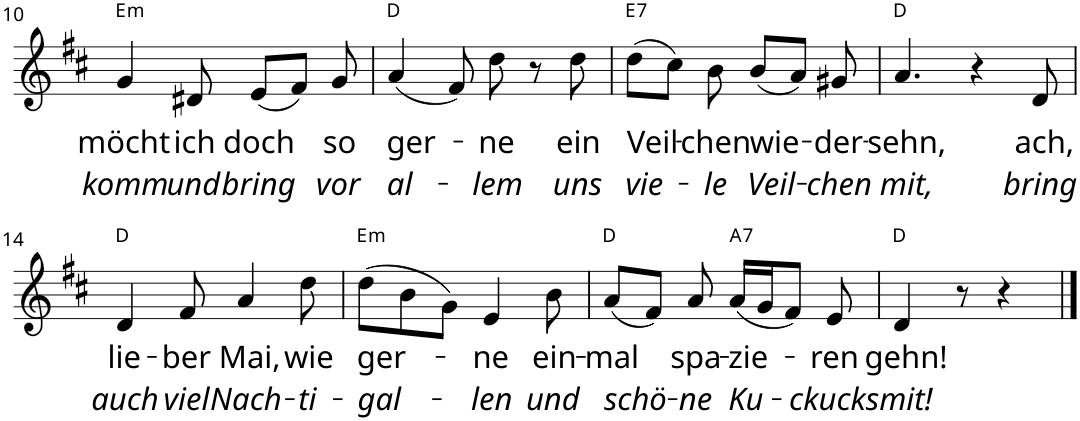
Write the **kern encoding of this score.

**kern	**text	**text	**harte
*part1	*part1	*part1	*part1
*staff1	*staff1	*staff1	*
*I"P1	*	*	*
!!LO:PB:g=z
*clefG2	*	*	*
*k[f#c#]	*	*	*
*D:	*	*	*
*M6/8	*	*	*
=10	=10	=10	=10
!	!LO:LY:b	!LO:LY:b	!LO:H:kt=m
4g/	möcht	komm	E:min
!	!LO:LY:b	!LO:LY:b	!
8d#X/	ich	und	.
!	!LO:LY:b	!LO:LY:b	!
(8e/L	doch	bring	.
8f#/J)	.	.	.
!	!LO:LY:b	!LO:LY:b	!
8g/	so	vor	.
=11	=11	=11	=11
!	!LO:LY:b	!LO:LY:b	!
(4a/	ger-	al-	D:maj
8f#/)	.	.	.
!	!LO:LY:b	!LO:LY:b	!
8dd\	-ne	-lem	.
8r	.	.	.
!	!LO:LY:b	!LO:LY:b	!
8dd\	ein	uns	.
=12	=12	=12	=12
!	!LO:LY:b	!LO:LY:b	!LO:H:kt=7
(8dd\L	Veil-	vie-	E:7
8cc#\J)	.	.	.
!	!LO:LY:b	!LO:LY:b	!
8b\	-chen	-le	.
!	!LO:LY:b	!LO:LY:b	!
(8b/L	wie-	Veil-	.
8a/J)	.	.	.
!	!LO:LY:b	!LO:LY:b	!
8g#X/	-der-	-chen	.
=13	=13	=13	=13
!	!LO:LY:b	!LO:LY:b	!
4.a/	-sehn,	mit,	D:maj
4r	.	.	.
!	!LO:LY:b	!LO:LY:b	!
8d/	ach,	bring	.
!!LO:LB:g=z
=14	=14	=14	=14
!	!LO:LY:b	!LO:LY:b	!
4d/	lie-	auch	D:maj
!	!LO:LY:b	!LO:LY:b	!
8f#/	-ber	viel	.
!	!LO:LY:b	!LO:LY:b	!
4a/	Mai,	Nach-	.
!	!LO:LY:b	!LO:LY:b	!
8dd\	wie	-ti-	.
=15	=15	=15	=15
!	!LO:LY:b	!LO:LY:b	!LO:H:kt=m
(8dd\L	ger-	-gal-	E:min
8b\	.	.	.
8g\J)	.	.	.
!	!LO:LY:b	!LO:LY:b	!
4e/	-ne	-len	.
!	!LO:LY:b	!LO:LY:b	!
8b\	ein-	und	.
=16	=16	=16	=16
!	!LO:LY:b	!LO:LY:b	!
(8a/L	-mal	schö-	D:maj
8f#/J)	.	.	.
!	!LO:LY:b	!LO:LY:b	!
8a/	spa-	-ne	.
!	!LO:LY:b	!LO:LY:b	!LO:H:kt=7
(16a/LL	-zie-	Ku-	A:7
16g/J	.	.	.
8f#/J)	.	.	.
!	!LO:LY:b	!LO:LY:b	!
8e/	-ren	-ckucks	.
=17	=17	=17	=17
!	!LO:LY:b	!LO:LY:b	!
4d/	gehn!	mit!	D:maj
8r	.	.	.
4r	.	.	.
==	==	==	==
*-	*-	*-	*-
